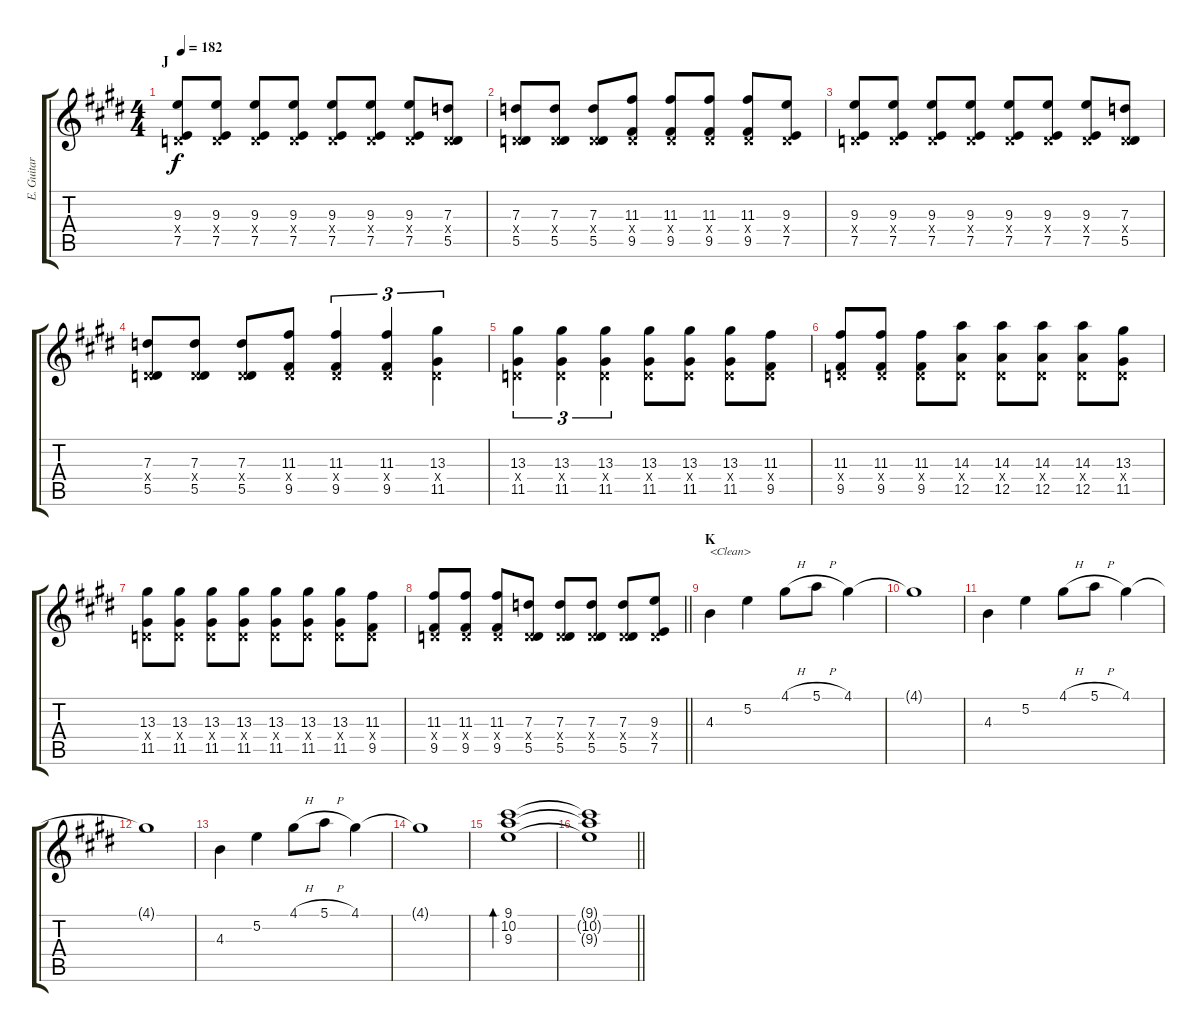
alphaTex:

\track ("E. Guitar" "E. Guitar") {instrument electricguitarclean}
\staff {score tabs}
\tuning (E4 B3 G3 D3 A2 E2) {hide}
\ts (4 4)
\section ("" "J")
\tempo 182
\clef g2
\ks e
(9.3 0.4{x} 7.5).8{dy f} (9.3 0.4{x} 7.5).8 (9.3 0.4{x} 7.5).8 (9.3 0.4{x} 7.5).8 (9.3 0.4{x} 7.5).8 (9.3 0.4{x} 7.5).8 (9.3 0.4{x} 7.5).8 (7.3 0.4{x} 5.5).8 |
(7.3 0.4{x} 5.5).8 (7.3 0.4{x} 5.5).8 (7.3 0.4{x} 5.5).8 (11.3 0.4{x} 9.5).8 (11.3 0.4{x} 9.5).8 (11.3 0.4{x} 9.5).8 (11.3 0.4{x} 9.5).8 (9.3 0.4{x} 7.5).8 |
(9.3 0.4{x} 7.5).8 (9.3 0.4{x} 7.5).8 (9.3 0.4{x} 7.5).8 (9.3 0.4{x} 7.5).8 (9.3 0.4{x} 7.5).8 (9.3 0.4{x} 7.5).8 (9.3 0.4{x} 7.5).8 (7.3 0.4{x} 5.5).8 |
(7.3 0.4{x} 5.5).8 (7.3 0.4{x} 5.5).8 (7.3 0.4{x} 5.5).8 (11.3 0.4{x} 9.5).8 (11.3 0.4{x} 9.5).4{tu (3 2)} (11.3 0.4{x} 9.5).4{tu (3 2)} (13.3 0.4{x} 11.5).4{tu (3 2)} |
(13.3 0.4{x} 11.5).4{tu (3 2)} (13.3 0.4{x} 11.5).4{tu (3 2)} (13.3 0.4{x} 11.5).4{tu (3 2)} (13.3 0.4{x} 11.5).8 (13.3 0.4{x} 11.5).8 (13.3 0.4{x} 11.5).8 (11.3 0.4{x} 9.5).8 |
(11.3 0.4{x} 9.5).8 (11.3 0.4{x} 9.5).8 (11.3 0.4{x} 9.5).8 (14.3 0.4{x} 12.5).8 (14.3 0.4{x} 12.5).8 (14.3 0.4{x} 12.5).8 (14.3 0.4{x} 12.5).8 (13.3 0.4{x} 11.5).8 |
(13.3 0.4{x} 11.5).8 (13.3 0.4{x} 11.5).8 (13.3 0.4{x} 11.5).8 (13.3 0.4{x} 11.5).8 (13.3 0.4{x} 11.5).8 (13.3 0.4{x} 11.5).8 (13.3 0.4{x} 11.5).8 (11.3 0.4{x} 9.5).8 |
\barLineRight lightlight
(11.3 0.4{x} 9.5).8 (11.3 0.4{x} 9.5).8 (11.3 0.4{x} 9.5).8 (7.3 0.4{x} 5.5).8 (7.3 0.4{x} 5.5).8 (7.3 0.4{x} 5.5).8 (7.3 0.4{x} 5.5).8 (9.3 0.4{x} 7.5).8 |
\section ("" "K")
4.3.4{txt "<Clean>" instrument electricguitarclean} 5.2.4 4.1{h}.8 5.1{h}.8 4.1.4 |
4.1{t}.1 |
4.3.4 5.2.4 4.1{h}.8 5.1{h}.8 4.1.4 |
4.1{t}.1 |
4.3.4 5.2.4 4.1{h}.8 5.1{h}.8 4.1.4 |
4.1{t}.1 |
(9.1 10.2 9.3).1{bd 240} |
\barLineRight lightlight
(9.1{t} 10.2{t} 9.3{t}).1
